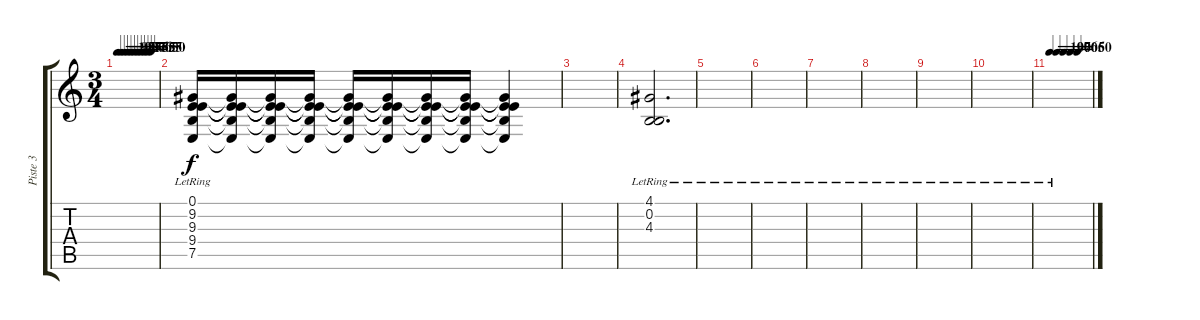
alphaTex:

\track ("Piste 3" "Piste 3") {instrument synthstrings2}
\staff {score tabs}
\tuning (E4 B3 G3 D3 A2 E2) {hide}
\ts (3 4)
\tempo 100
\tempo (95 0.08333333333333333)
\tempo (90 0.16666666666666666)
\tempo (85 0.25)
\tempo (80 0.3333333333333333)
\tempo (75 0.4166666666666667)
\tempo (70 0.5)
\tempo (65 0.5833333333333334)
\tempo (60 0.6666666666666666)
\tempo (55 0.75)
\tempo (50 0.8333333333333334)
\clef g2
\ks c
|
(0.1{lr} 9.2{lr} 9.3{lr} 9.4{lr} 7.5{lr}).16{dy f volume 13} (0.1{t} 9.2{t} 9.3{t} 9.4{t} 7.5{t}).16{volume 12} (0.1{t} 9.2{t} 9.3{t} 9.4{t} 7.5{t}).16{volume 11} (0.1{t} 9.2{t} 9.3{t} 9.4{t} 7.5{t}).16{volume 10} (0.1{t} 9.2{t} 9.3{t} 9.4{t} 7.5{t}).16{volume 9} (0.1{t} 9.2{t} 9.3{t} 9.4{t} 7.5{t}).16{volume 8} (0.1{t} 9.2{t} 9.3{t} 9.4{t} 7.5{t}).16{volume 7} (0.1{t} 9.2{t} 9.3{t} 9.4{t} 7.5{t}).16{volume 5} (0.1{t} 9.2{t} 9.3{t} 9.4{t} 7.5{t}).4{volume 3} |
|
(4.1{lr} 0.2{lr} 4.3{lr}).2{d} |
|
|
|
|
|
|
\tempo 100
\tempo (90 0.16666666666666666)
\tempo (70 0.3333333333333333)
\tempo (65 0.5)
\tempo (60 0.6666666666666666)
